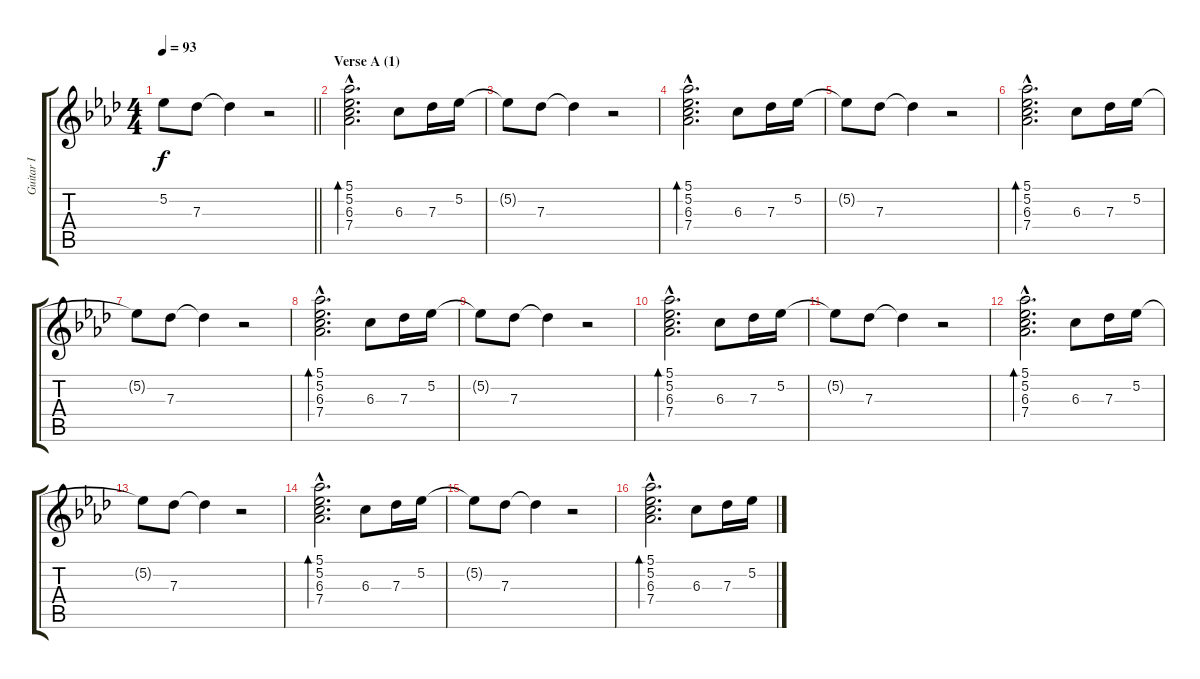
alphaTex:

\track ("Guitar I" "Guitar I") {instrument acousticguitarsteel}
\staff {score tabs}
\tuning (Eb4 Bb3 Gb3 Db3 Ab2 Db2) {hide}
\ts (4 4)
\tempo 93
\clef g2
\barLineRight lightlight
\ks ab
5.2{t}.8{dy f} 7.3.8 7.3{t}.4 r.2 |
\section ("" "Verse A (1)")
(5.1{hac} 5.2{hac} 6.3{hac} 7.4{hac}).2{d bd 240} 6.3.8 7.3.16 5.2.16 |
5.2{t}.8 7.3.8 7.3{t}.4 r.2 |
(5.1{hac} 5.2{hac} 6.3{hac} 7.4{hac}).2{d bd 240} 6.3.8 7.3.16 5.2.16 |
5.2{t}.8 7.3.8 7.3{t}.4 r.2 |
(5.1{hac} 5.2{hac} 6.3{hac} 7.4{hac}).2{d bd 240} 6.3.8 7.3.16 5.2.16 |
5.2{t}.8 7.3.8 7.3{t}.4 r.2 |
(5.1{hac} 5.2{hac} 6.3{hac} 7.4{hac}).2{d bd 240} 6.3.8 7.3.16 5.2.16 |
5.2{t}.8 7.3.8 7.3{t}.4 r.2 |
(5.1{hac} 5.2{hac} 6.3{hac} 7.4{hac}).2{d bd 240} 6.3.8 7.3.16 5.2.16 |
5.2{t}.8 7.3.8 7.3{t}.4 r.2 |
(5.1{hac} 5.2{hac} 6.3{hac} 7.4{hac}).2{d bd 240} 6.3.8 7.3.16 5.2.16 |
5.2{t}.8 7.3.8 7.3{t}.4 r.2 |
(5.1{hac} 5.2{hac} 6.3{hac} 7.4{hac}).2{d bd 240} 6.3.8 7.3.16 5.2.16 |
5.2{t}.8 7.3.8 7.3{t}.4 r.2 |
(5.1{hac} 5.2{hac} 6.3{hac} 7.4{hac}).2{d bd 240} 6.3.8 7.3.16 5.2.16
